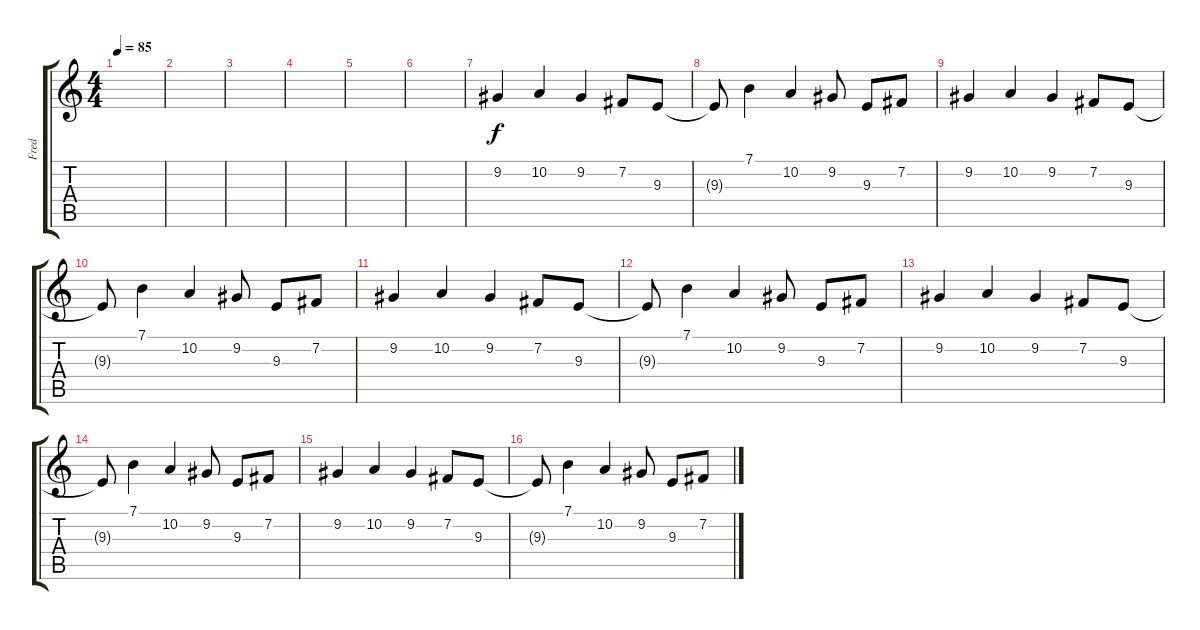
\track ("Fred" "Fred") {instrument electricpiano1}
\staff {score tabs}
\tuning (E4 B3 G3 D3 A2 E2) {hide}
\ts (4 4)
\tempo 85
\clef g2
\ks c
|
|
|
|
|
|
9.2.4 10.2.4 9.2.4 7.2.8 9.3.8 |
9.3{t}.8 7.1.4 10.2.4 9.2.8 9.3.8 7.2.8 |
9.2.4 10.2.4 9.2.4 7.2.8 9.3.8 |
9.3{t}.8 7.1.4 10.2.4 9.2.8 9.3.8 7.2.8 |
9.2.4 10.2.4 9.2.4 7.2.8 9.3.8 |
9.3{t}.8 7.1.4 10.2.4 9.2.8 9.3.8 7.2.8 |
9.2.4 10.2.4 9.2.4 7.2.8 9.3.8 |
9.3{t}.8 7.1.4 10.2.4 9.2.8 9.3.8 7.2.8 |
9.2.4 10.2.4 9.2.4 7.2.8 9.3.8 |
9.3{t}.8 7.1.4 10.2.4 9.2.8 9.3.8 7.2.8
